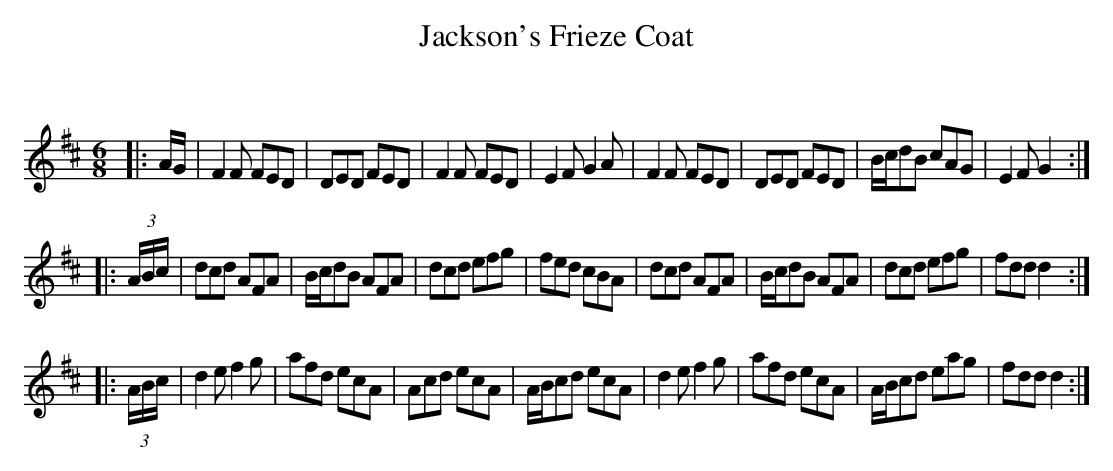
X:1
T: Jackson's Frieze Coat
C:
Q:180
K:D
M:6/8
L:1/16
|:AG|F4F2 F2E2D2|D2E2D2 F2E2D2|F4F2 F2E2D2|E4F2 G4A2|F4F2 F2E2D2|D2E2D2 F2E2D2|Bcd2B2 c2A2G2|E4F2 G4:|
|:(3ABc|d2c2d2 A2F2A2|Bcd2B2 A2F2A2|d2c2d2 e2f2g2|f2e2d2 c2B2A2|d2c2d2 A2F2A2|Bcd2B2 A2F2A2|d2c2d2 e2f2g2|f2d2d2 d4:|
|:(3ABc|d4e2 f4g2|a2f2d2 e2c2A2|A2c2d2 e2c2A2|ABc2d2 e2c2A2|d4e2 f4g2|a2f2d2 e2c2A2|ABc2d2 e2a2g2|f2d2d2 d4:|
